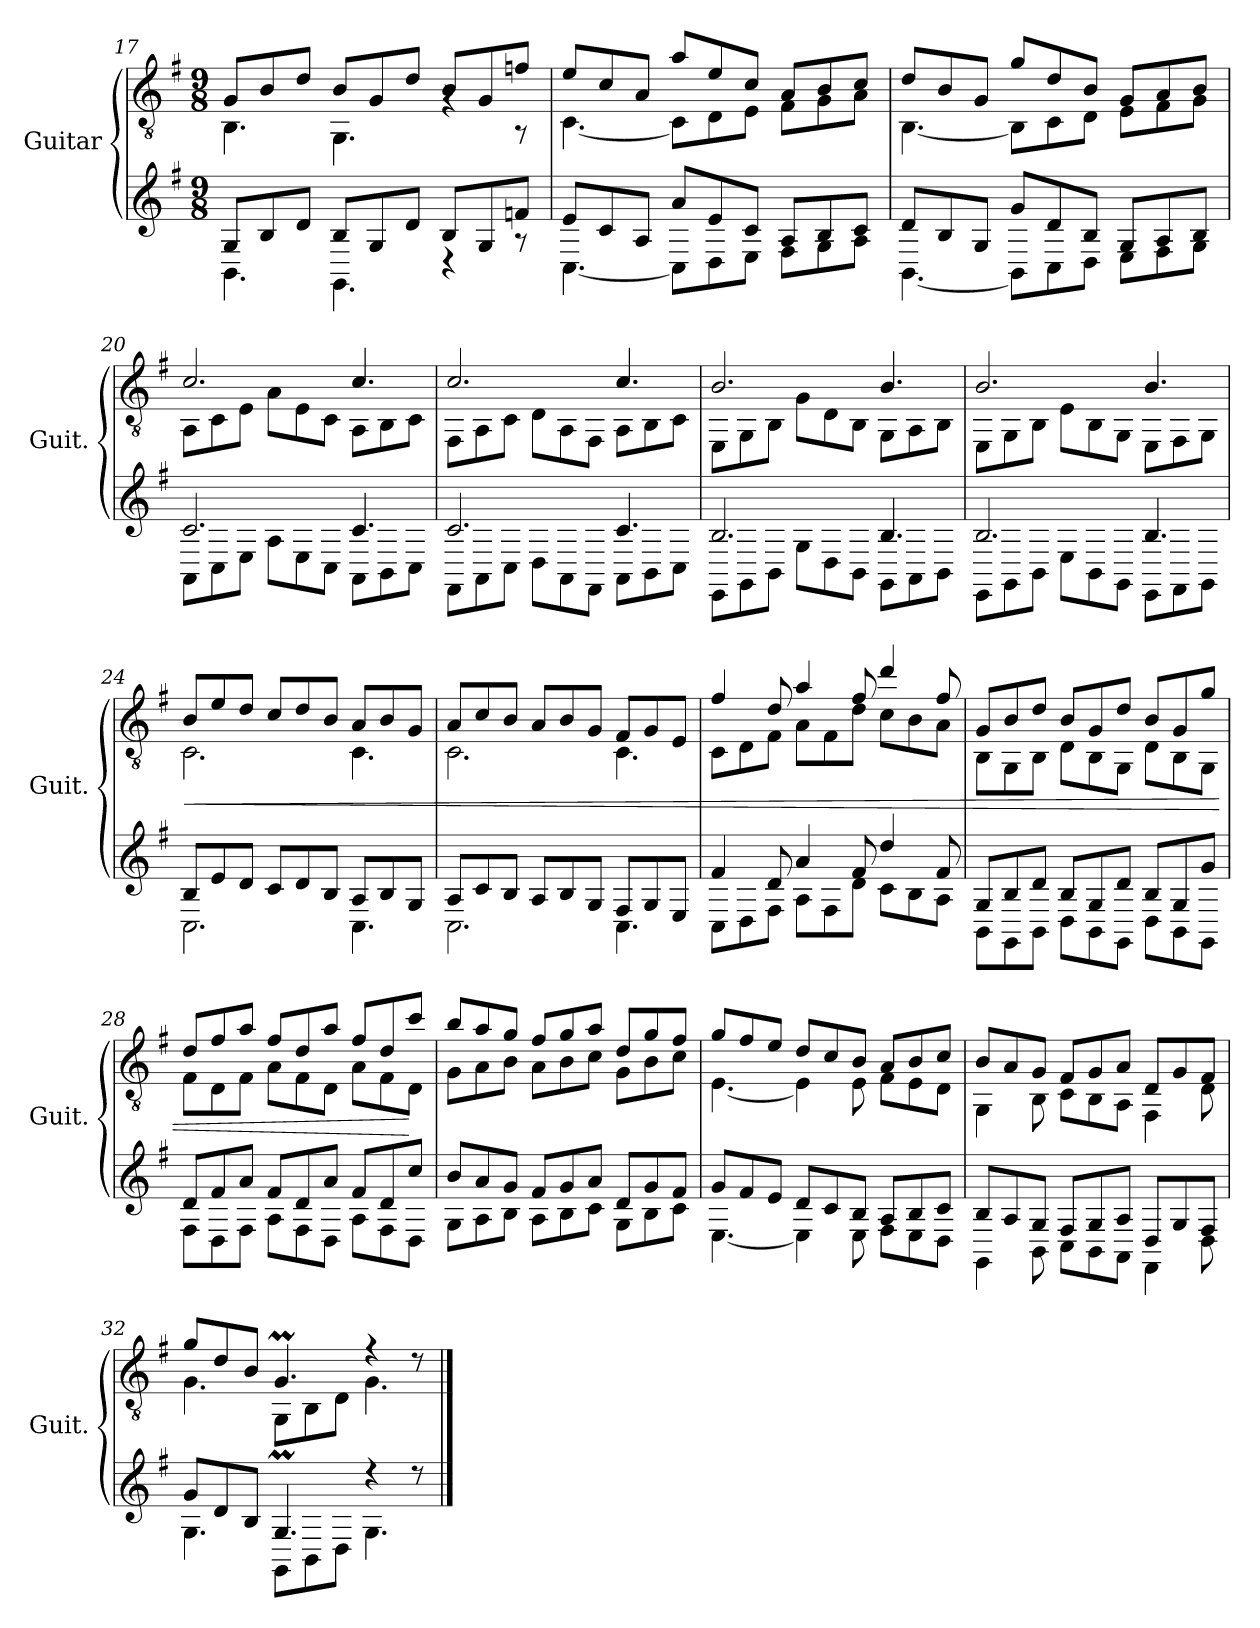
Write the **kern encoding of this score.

**kern	**kern	**dynam
*part1	*part1	*part1
*staff2	*staff1	*staff1/2
*I"Guitar	*	*
*I'Guit.	*	*
*	*clefGv2	*
*k[f#]	*k[f#]	*
*M9/8	*M9/8	*
=17	=17	=17
*^	*^	*
8GL	4.BB	8G/L	4.BB\	.
8B	.	8B/	.	.
8dJ	.	8d/J	.	.
8BL	4.GG	8B/L	4.GG\	.
8G	.	8G/	.	.
8dJ	.	8d/J	.	.
8BL	4r	8B/L	4rG	.
8G	.	8G/	.	.
8fJ	8r	8fn/J	8r	.
=18	=18	=18	=18	=18
8eL	[4.C	8e/L	[4.C\	.
8c	.	8c/	.	.
8AJ	.	8A/J	.	.
8aL	8CL]	8a/L	8C\L]	.
8e	8D	8e/	8D\	.
8cJ	8EJ	8c/J	8E\J	.
8AL	8F#L	8A/L	8F#\L	.
8B	8G	8B/	8G\	.
8cJ	8AJ	8c/J	8A\J	.
=19	=19	=19	=19	=19
8dL	[4.BB	8d/L	[4.BB\	.
8B	.	8B/	.	.
8GJ	.	8G/J	.	.
8gL	8BBL]	8g/L	8BB\L]	.
8d	8C	8d/	8C\	.
8BJ	8DJ	8B/J	8D\J	.
8GL	8EL	8G/L	8E\L	.
8A	8F#	8A/	8F#\	.
8BJ	8GJ	8B/J	8G\J	.
!!LO:LB:g=z	!!
=20	=20	=20	=20	=20
2.c	8AAL	2.c/	8AA\L	.
.	8C	.	8C\	.
.	8EJ	.	8E\J	.
.	8AL	.	8A\L	.
.	8E	.	8E\	.
.	8CJ	.	8C\J	.
4.c	8AAL	4.c/	8AA\L	.
.	8BB	.	8BB\	.
.	8CJ	.	8C\J	.
=21	=21	=21	=21	=21
2.c	8FF#L	2.c/	8FF#\L	.
.	8AA	.	8AA\	.
.	8CJ	.	8C\J	.
.	8DL	.	8D\L	.
.	8AA	.	8AA\	.
.	8FF#J	.	8FF#\J	.
4.c	8AAL	4.c/	8AA\L	.
.	8BB	.	8BB\	.
.	8CJ	.	8C\J	.
=22	=22	=22	=22	=22
2.B	8EEL	2.B/	8EE\L	.
.	8GG	.	8GG\	.
.	8BBJ	.	8BB\J	.
.	8GL	.	8G\L	.
.	8D	.	8D\	.
.	8BBJ	.	8BB\J	.
4.B	8GGL	4.B/	8GG\L	.
.	8AA	.	8AA\	.
.	8BBJ	.	8BB\J	.
!!LO:LB:g=z	!!
=23	=23	=23	=23	=23
2.B	8EEL	2.B/	8EE\L	.
.	8GG	.	8GG\	.
.	8BBJ	.	8BB\J	.
.	8EL	.	8E\L	.
.	8BB	.	8BB\	.
.	8GGJ	.	8GG\J	.
4.B	8EEL	4.B/	8EE\L	.
.	8FF#	.	8FF#\	.
.	8GGJ	.	8GG\J	.
=24	=24	=24	=24	=24
!	!	!	!	!LO:HP:b
8BL	2.C	8B/L	2.C\	<
8e	.	8e/	.	.
8dJ	.	8d/J	.	.
8cL	.	8c/L	.	.
8d	.	8d/	.	.
8BJ	.	8B/J	.	.
8AL	4.C	8A/L	4.C\	.
8B	.	8B/	.	.
8GJ	.	8G/J	.	.
=25	=25	=25	=25	=25
8AL	2.C	8A/L	2.C\	.
8c	.	8c/	.	.
8BJ	.	8B/J	.	.
8AL	.	8A/L	.	.
8B	.	8B/	.	.
8GJ	.	8G/J	.	.
8F#L	4.C	8F#/L	4.C\	.
8G	.	8G/	.	.
8EJ	.	8E/J	.	.
=26	=26	=26	=26	=26
4f#	8CL	4f#/	8C\L	.
.	8D	.	8D\	.
8d	8F#J	8d/	8F#\J	.
4a	8AL	4a/	8A\L	.
.	8F#	.	8F#\	.
8f#	8dJ	8f#/	8d\J	.
4dd	8cL	4dd/	8c\L	.
.	8B	.	8B\	.
8f#	8AJ	8f#/	8A\J	.
!!LO:LB:g=z	!!
=27	=27	=27	=27	=27
8GL	8BBL	8G/L	8BB\L	.
8B	8GG	8B/	8GG\	.
8dJ	8BBJ	8d/J	8BB\J	.
8BL	8DL	8B/L	8D\L	.
8G	8BB	8G/	8BB\	.
8dJ	8GGJ	8d/J	8GG\J	.
8BL	8DL	8B/L	8D\L	.
8G	8BB	8G/	8BB\	.
8gJ	8GGJ	8g/J	8GG\J	.
=28	=28	=28	=28	=28
8dL	8F#L	8d/L	8F#\L	.
8f#	8D	8f#/	8D\	.
8aJ	8F#J	8a/J	8F#\J	.
8f#L	8AL	8f#/L	8A\L	.
8d	8F#	8d/	8F#\	.
8aJ	8DJ	8a/J	8D\J	.
8f#L	8AL	8f#/L	8A\L	.
8d	8F#	8d/	8F#\	.
8ccJ	8DJ	8cc/J	8D\J	[
=29	=29	=29	=29	=29
8bL	8GL	8b/L	8G\L	.
8a	8A	8a/	8A\	.
8gJ	8BJ	8g/J	8B\J	.
8f#L	8AL	8f#/L	8A\L	.
8g	8B	8g/	8B\	.
8aJ	8cJ	8a/J	8c\J	.
8dL	8GL	8d/L	8G\L	.
8g	8B	8g/	8B\	.
8f#J	8cJ	8f#/J	8c\J	.
=30	=30	=30	=30	=30
8gL	[4.E	8g/L	[4.E\	.
8f#	.	8f#/	.	.
8eJ	.	8e/J	.	.
8dL	4E]	8d/L	4E\]	.
8c	.	8c/	.	.
8BJ	8E	8B/J	8E\	.
8AL	8F#L	8A/L	8F#\L	.
8B	8E	8B/	8E\	.
8cJ	8DJ	8c/J	8D\J	.
!!LO:PB:g=z	!!
=31	=31	=31	=31	=31
8BL	4GG	8B/L	4GG\	.
8A	.	8A/	.	.
8GJ	8BB	8G/J	8BB\	.
8F#L	8CL	8F#/L	8C\L	.
8G	8BB	8G/	8BB\	.
8AJ	8AAJ	8A/J	8AA\J	.
8DL	4FF#	8D/L	4FF#\	.
8G	.	8G/	.	.
8F#J	8D	8F#/J	8D\	.
=32	=32	=32	=32	=32
8gL	4.G	8g/L	4.G\	.
8d	.	8d/	.	.
8BJ	.	8B/J	.	.
4.GM	8GGL	4.GM/	8GG\L	.
.	8BB	.	8BB\	.
.	8DJ	.	8D\J	.
4r	4.G	4r	4.G\	.
8r	.	8r	.	.
*v	*v	*	*	*
*	*v	*v	*
==	==	==
*-	*-	*-
